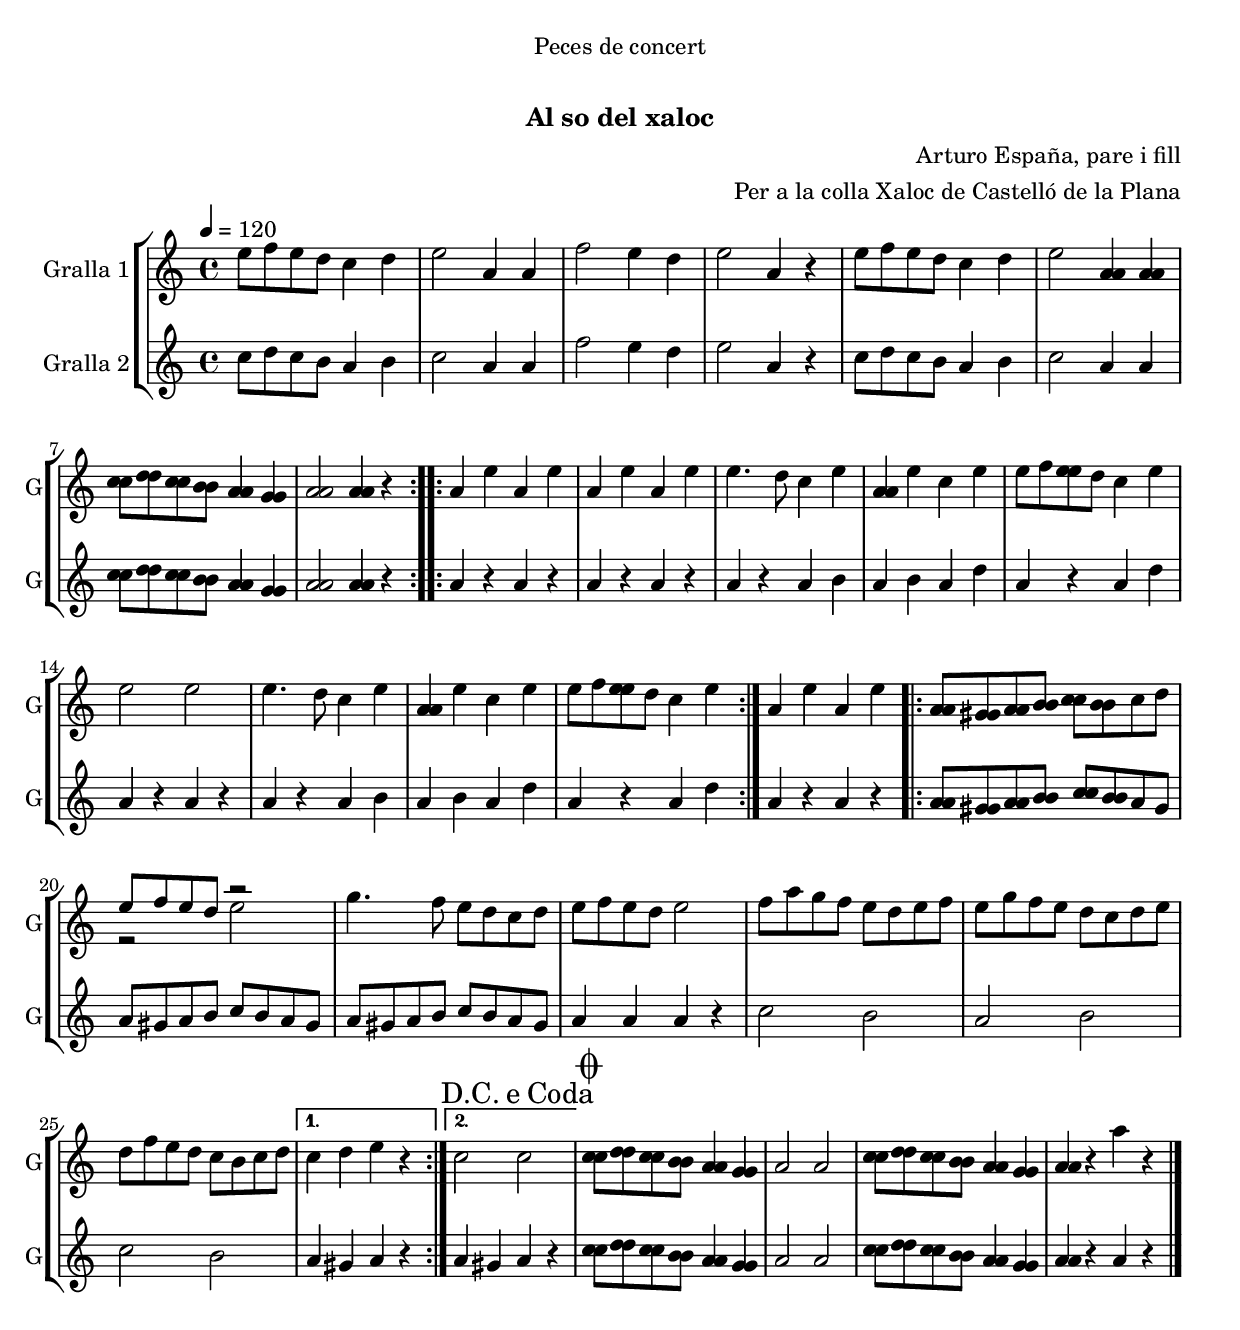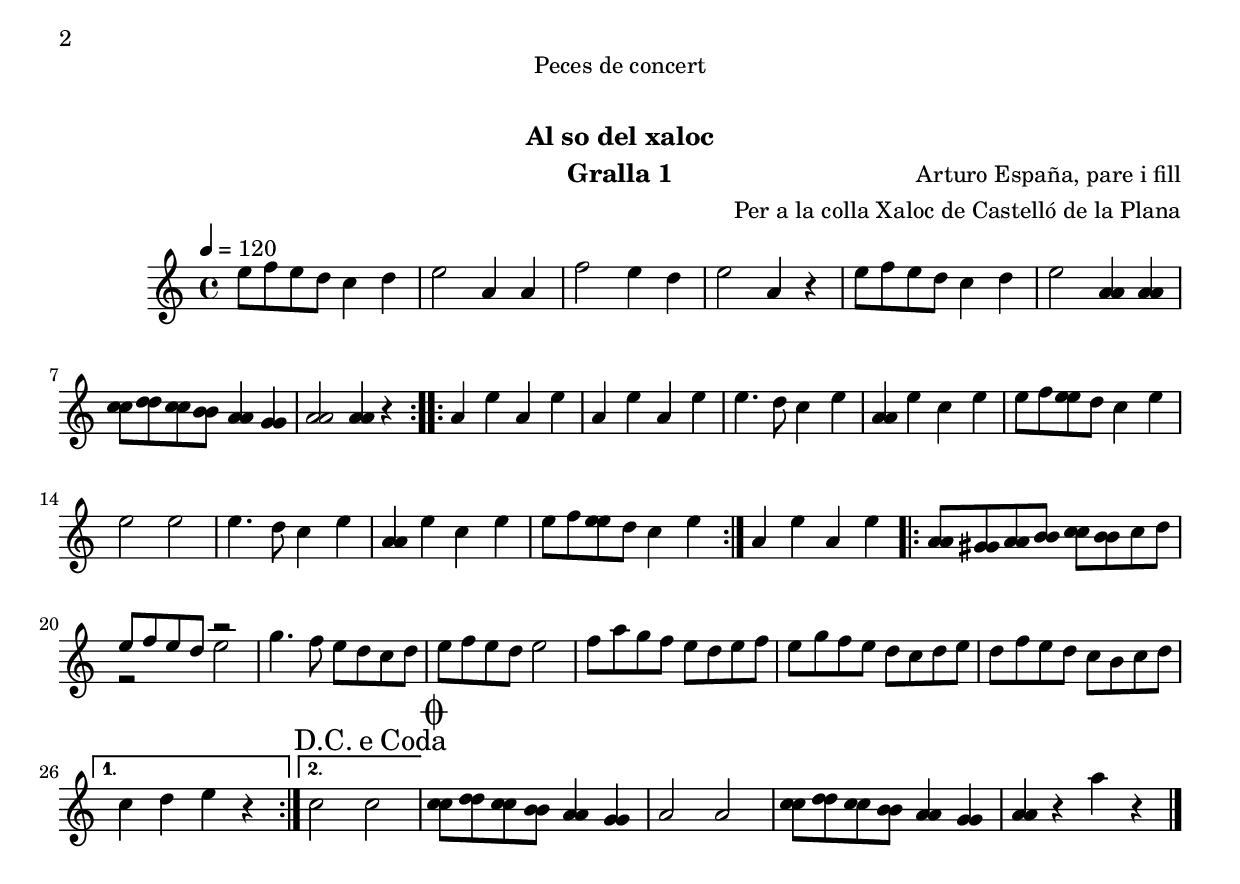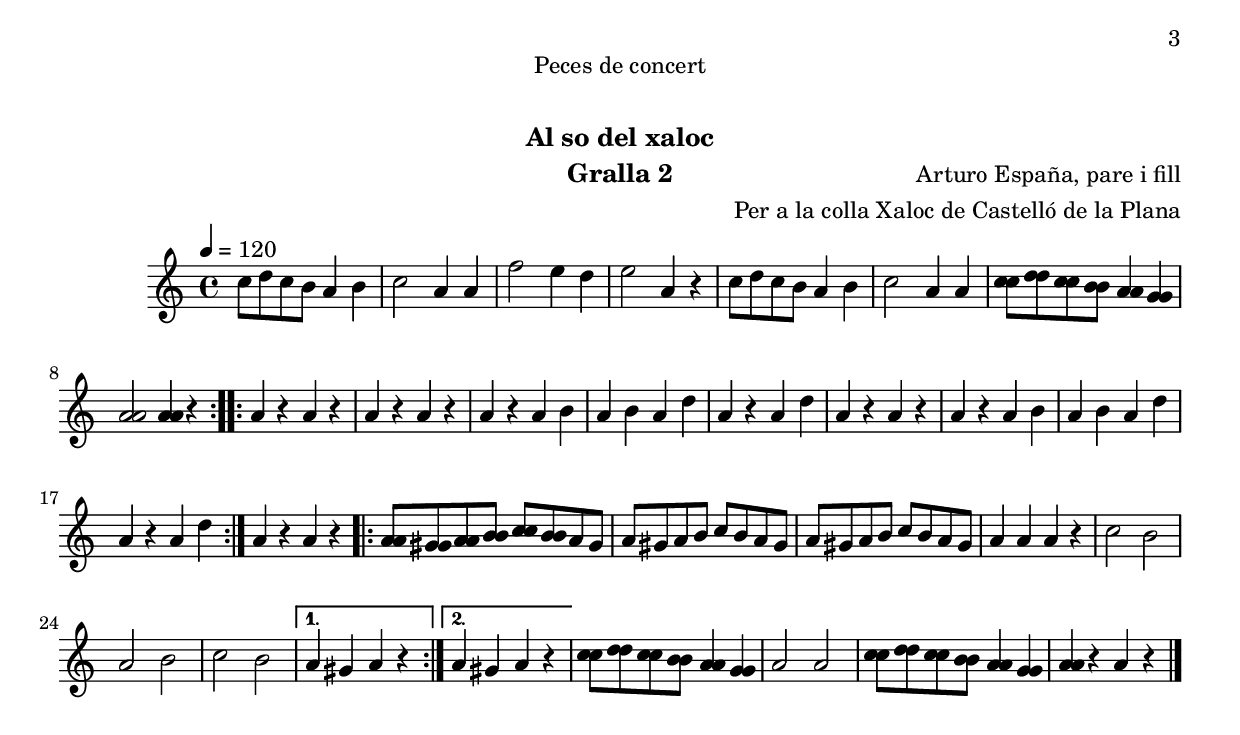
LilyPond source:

\version "2.22.1"

\header {
  dedication="Peces de concert"
  title="   "
  subtitle="Al so del xaloc"
  subsubtitle=""
  poet=""
  meter=""
  piece=""
  composer="Arturo España, pare i fill"
  arranger="Per a la colla Xaloc de Castelló de la Plana"
  opus=""
  instrument=""
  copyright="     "
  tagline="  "
}

liniaroAa =
\relative e''
{
  \tempo 4=120
  \clef treble
  \key c \major
  \time 4/4
  \repeat volta 2 { e8 f e d c4 d  |
  e2 a,4 a  |
  f'2 e4 d  |
  e2 a,4 r  |
  %05
  e'8 f e d c4 d  |
  e2 <a, a>4 <a a>  |
  <c c>8 <d d> <c c> <b b> <a a>4 <g g>  |
   <a a>2 <a a>4 r  | }
  \repeat volta 2 { a4 e' a, e'  |
  %10
  a,4 e' a, e'  |
  e4. d8 c4 e  |
  <a, a>4 e' c e  |
  e8 f <e e> d c4 e  |
  e2 e  |
  %15
  e4. d8 c4 e  |
  <a, a>4 e' c e  |
  e8 f <e e> d c4 e  | }
  a,4 e' a, e'  |
  \repeat volta 2 { <a, a>8 <gis gis> <a a> <b b> <c c> <b b> c d  |
  %20
  << { e8 f e d r2 } \\ { r2 e } >>  | % kompletite
  g4. f8 e d c d  |
  e8 f e d e2  |
  f8 a g f e d e f  |
  e8 g f e d c d e  |
  %25
  d8 f e d c b c d }
  \alternative { { c4 d e r }
  { \mark \markup {D.C. e Coda} c2 c } }
  \mark \markup {\musicglyph #"scripts.coda"} <c c>8 <d d> <c c> <b b> <a a>4 <g g>  |
  a2 a  |
  %30
  <c c>8 <d d> <c c> <b b> <a a>4 <g g>  |
  <a a>4 r a' r  \bar "|."
}

liniaroAb =
\relative c''
{
  \tempo 4=120
  \clef treble
  \key c \major
  \time 4/4
  \repeat volta 2 { c8 d c b a4 b  |
  c2 a4 a  |
  f'2 e4 d  |
  e2 a,4 r  |
  %05
  c8 d c b a4 b  |
  c2 a4 a  |
  <c c>8 <d d> <c c> <b b> <a a>4 <g g>  |
  <a a>2 <a a>4 r  | }
  \repeat volta 2 { a4 r a r  |
  %10
  a4 r a r  |
  a4 r a b  |
  a4 b a d  |
  a4 r a d  |
  a4 r a r  |
  %15
  a4 r a b  |
  a4 b a d  |
  a4 r a d  | }
  a4 r a r  |
  \repeat volta 2 { <a a>8 <gis gis> <a a> <b b> <c c> <b b> a gis  |
  %20
  a8 gis a b c b a gis  |
  a8 gis a b c b a gis  |
  a4 a a r  |
  c2 b  |
  a2 b  |
  %25
  c2 b }
  \alternative { { a4 gis a r }
  { a4 gis a r } }
  <c c>8 <d d> <c c> <b b> <a a>4 <g g>  |
  a2 a  |
  %30
  <c c>8 <d d> <c c> <b b> <a a>4 <g g>  |
  <a a>4 r a r  \bar "|."
}

\bookpart {
  \score {
    \new StaffGroup {
      \override Score.RehearsalMark #'self-alignment-X = #LEFT
      <<
        \new Staff \with {instrumentName = #"Gralla 1" shortInstrumentName = #"G"} \liniaroAa
        \new Staff \with {instrumentName = #"Gralla 2" shortInstrumentName = #"G"} \liniaroAb
      >>
    }
    \layout {}
  }
  \score { \unfoldRepeats
    \new StaffGroup {
      \override Score.RehearsalMark #'self-alignment-X = #LEFT
      <<
        \new Staff \with {instrumentName = #"Gralla 1" shortInstrumentName = #"G"} \liniaroAa
        \new Staff \with {instrumentName = #"Gralla 2" shortInstrumentName = #"G"} \liniaroAb
      >>
    }
    \midi {
      \set Staff.midiInstrument = "oboe"
      \set DrumStaff.midiInstrument = "drums"
    }
  }
}

\bookpart {
  \header {instrument="Gralla 1"}
  \score {
    \new StaffGroup {
      \override Score.RehearsalMark #'self-alignment-X = #LEFT
      <<
        \new Staff \liniaroAa
      >>
    }
    \layout {}
  }
  \score { \unfoldRepeats
    \new StaffGroup {
      \override Score.RehearsalMark #'self-alignment-X = #LEFT
      <<
        \new Staff \liniaroAa
      >>
    }
    \midi {
      \set Staff.midiInstrument = "oboe"
      \set DrumStaff.midiInstrument = "drums"
    }
  }
}

\bookpart {
  \header {instrument="Gralla 2"}
  \score {
    \new StaffGroup {
      \override Score.RehearsalMark #'self-alignment-X = #LEFT
      <<
        \new Staff \liniaroAb
      >>
    }
    \layout {}
  }
  \score { \unfoldRepeats
    \new StaffGroup {
      \override Score.RehearsalMark #'self-alignment-X = #LEFT
      <<
        \new Staff \liniaroAb
      >>
    }
    \midi {
      \set Staff.midiInstrument = "oboe"
      \set DrumStaff.midiInstrument = "drums"
    }
  }
}

